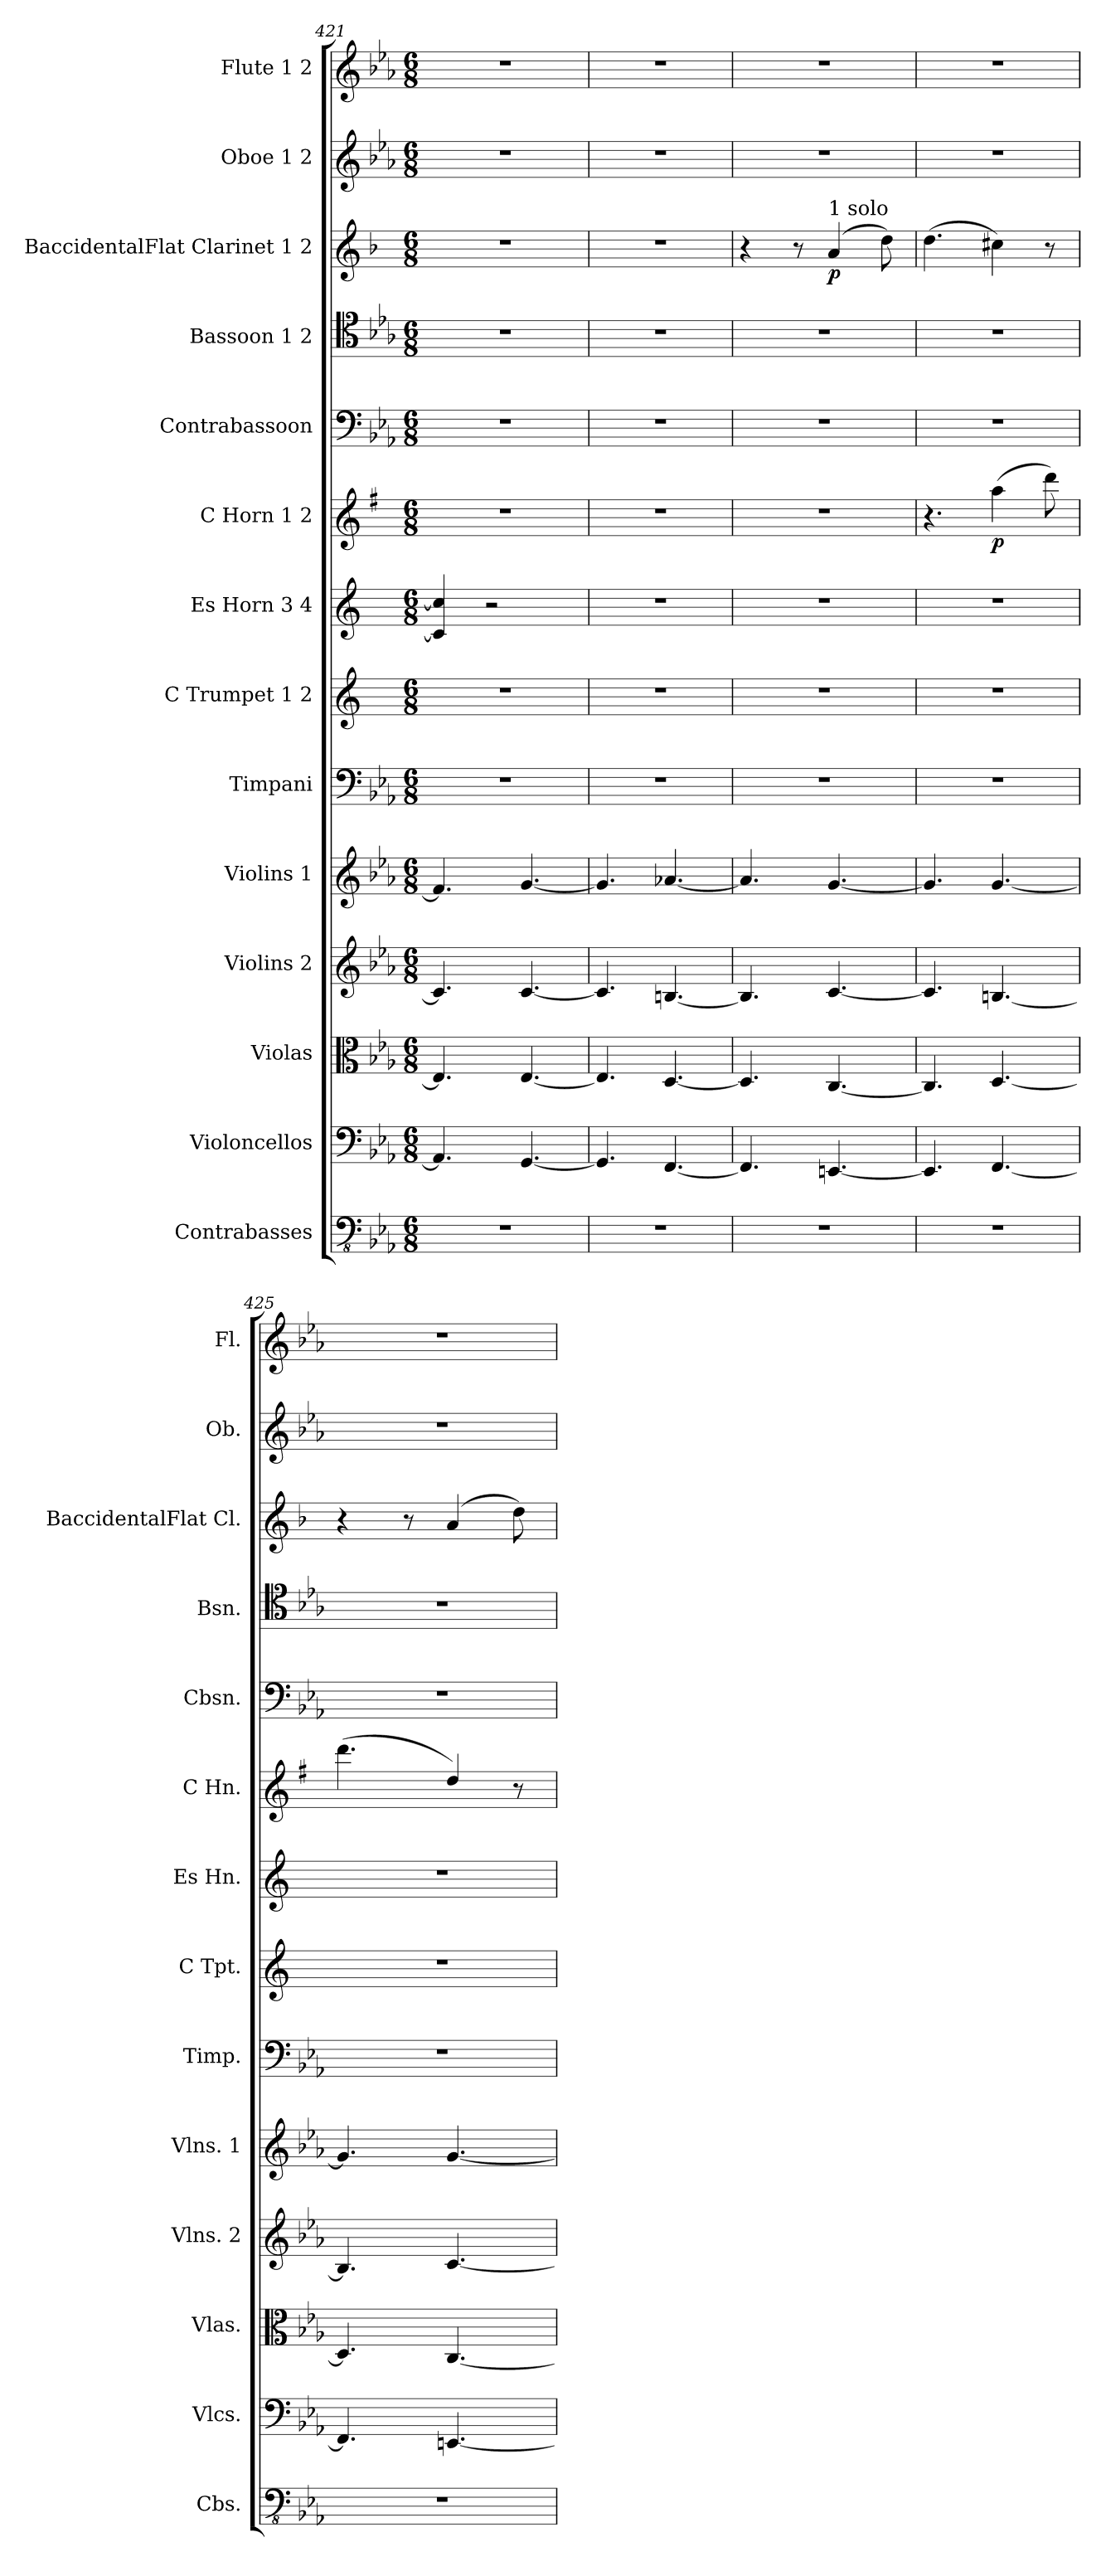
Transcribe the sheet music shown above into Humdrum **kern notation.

**kern	**kern	**kern	**kern	**kern	**kern	**kern	**kern	**kern	**dynam	**kern	**kern	**kern	**dynam	**kern	**kern
*part14	*part13	*part12	*part11	*part10	*part9	*part8	*part7	*part6	*part6	*part5	*part4	*part3	*part3	*part2	*part1
*staff14	*staff13	*staff12	*staff11	*staff10	*staff9	*staff8	*staff7	*staff6	*staff6	*staff5	*staff4	*staff3	*staff3	*staff2	*staff1
*I"Contrabasses	*I"Violoncellos	*I"Violas	*I"Violins 2	*I"Violins 1	*I"Timpani	*I"C Trumpet 1 2	*I"Es Horn 3 4	*I"C Horn 1 2	*	*I"Contrabassoon	*I"Bassoon 1 2	*I"BaccidentalFlat Clarinet 1 2	*	*I"Oboe 1 2	*I"Flute  1 2
*I'Cbs.	*I'Vlcs.	*I'Vlas.	*I'Vlns. 2	*I'Vlns. 1	*I'Timp.	*I'C Tpt.	*I'Es Hn.	*I'C Hn.	*	*I'Cbsn.	*I'Bsn.	*I'BaccidentalFlat Cl.	*	*I'Ob.	*I'Fl.
*clefFv4	*clefF4	*clefC3	*clefG2	*clefG2	*clefF4	*clefG2	*clefG2	*clefG2	*	*clefF4	*clefC4	*clefG2	*	*clefG2	*clefG2
*	*	*	*	*	*	*	*ITrd5c9	*ITrd4c7	*	*ITrd7c12	*	*ITrd1c2	*	*	*
*k[b-e-a-]	*k[b-e-a-]	*k[b-e-a-]	*k[b-e-a-]	*k[b-e-a-]	*k[b-e-a-]	*k[]	*k[b-e-a-]	*k[]	*	*k[b-e-a-]	*k[b-e-a-]	*k[b-e-a-]	*	*k[b-e-a-]	*k[b-e-a-]
*M6/8	*M6/8	*M6/8	*M6/8	*M6/8	*M6/8	*M6/8	*M6/8	*M6/8	*	*M6/8	*M6/8	*M6/8	*	*M6/8	*M6/8
=421	=421	=421	=421	=421	=421	=421	=421	=421	=421	=421	=421	=421	=421	=421	=421
2.r	4.AA-/]	4.E-/]	4.c/]	4.f#/]	2.r	2.r	4E-/] 4e-/]	2.r	.	2.r	2.r	2.r	.	2.r	2.r
.	.	.	.	.	.	.	2r	.	.	.	.	.	.	.	.
.	[4.GG/	[4.E-/	[4.c/	[4.g/	.	.	.	.	.	.	.	.	.	.	.
!!LO:PB:g=z
=422	=422	=422	=422	=422	=422	=422	=422	=422	=422	=422	=422	=422	=422	=422	=422
2.r	4.GG/]	4.E-/]	4.c/]	4.g/]	2.r	2.r	2.r	2.r	.	2.r	2.r	2.r	.	2.r	2.r
.	[4.FF/	[4.D/	[4.Bn/	[4.a-X/	.	.	.	.	.	.	.	.	.	.	.
=423	=423	=423	=423	=423	=423	=423	=423	=423	=423	=423	=423	=423	=423	=423	=423
2.r	4.FF/]	4.D/]	4.B/]	4.a-/]	2.r	2.r	2.r	2.r	.	2.r	2.r	4r	.	2.r	2.r
.	.	.	.	.	.	.	.	.	.	.	.	8r	.	.	.
!	!	!	!	!	!	!	!	!	!	!	!	!LO:TX:a:t=1 solo	!	!	!
!	!	!	!	!	!	!	!	!	!	!	!	!	!LO:DY:b	!	!
.	[4.EEn/	[4.C/	[4.c/	[4.g/	.	.	.	.	.	.	.	(4g/	p	.	.
.	.	.	.	.	.	.	.	.	.	.	.	8cc\)	.	.	.
=424	=424	=424	=424	=424	=424	=424	=424	=424	=424	=424	=424	=424	=424	=424	=424
2.r	4.EE/]	4.C/]	4.c/]	4.g/]	2.r	2.r	2.r	4.r	.	2.r	2.r	(4.cc\	.	2.r	2.r
!	!	!	!	!	!	!	!	!	!LO:DY:b	!	!	!	!	!	!
.	[4.FF/	[4.D/	[4.Bn/	[4.g/	.	.	.	(4dd\	p	.	.	4bn\)	.	.	.
.	.	.	.	.	.	.	.	8gg\)	.	.	.	8r	.	.	.
=425	=425	=425	=425	=425	=425	=425	=425	=425	=425	=425	=425	=425	=425	=425	=425
2.r	4.FF/]	4.D/]	4.B/]	4.g/]	2.r	2.r	2.r	(4.gg\	.	2.r	2.r	4r	.	2.r	2.r
.	.	.	.	.	.	.	.	.	.	.	.	8r	.	.	.
.	[4.EEn/	[4.C/	[4.c/	[4.g/	.	.	.	4g/)	.	.	.	(4g/	.	.	.
.	.	.	.	.	.	.	.	8r	.	.	.	8cc\)	.	.	.
=	=	=	=	=	=	=	=	=	=	=	=	=	=	=	=
*-	*-	*-	*-	*-	*-	*-	*-	*-	*-	*-	*-	*-	*-	*-	*-
